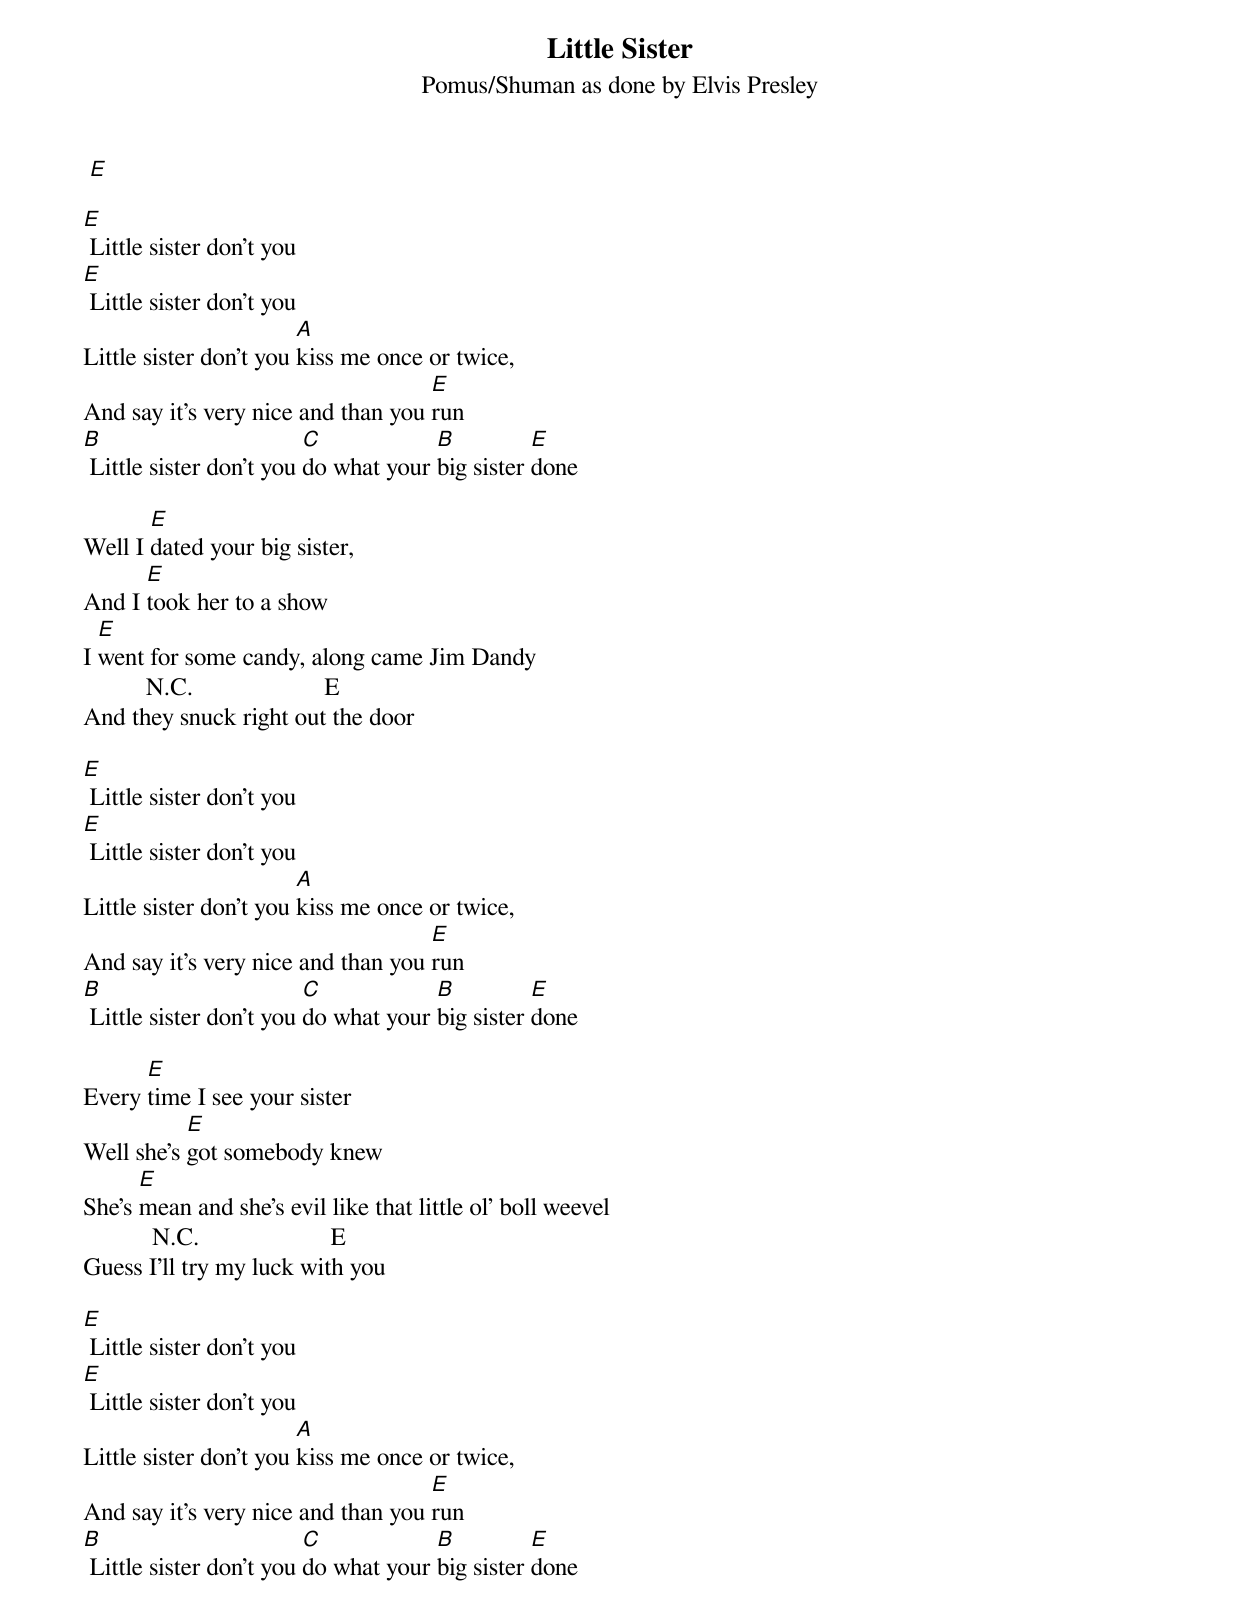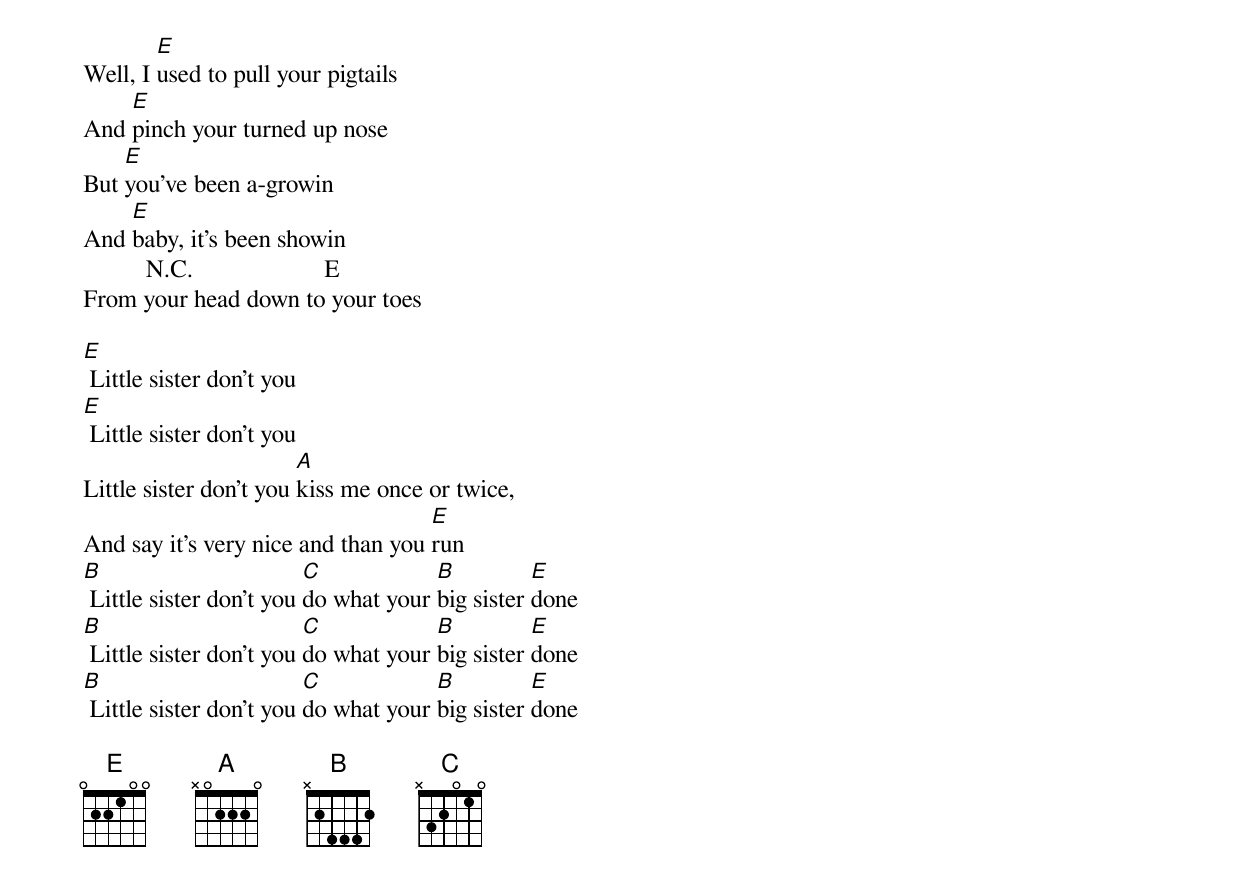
{title: Little Sister}
{subtitle: Pomus/Shuman as done by Elvis Presley}

 [E]

[E] Little sister don't you
[E] Little sister don't you
Little sister don't you [A]kiss me once or twice,
And say it's very nice and than you [E]run
[B] Little sister don't you [C]do what your [B]big sister [E]done

Well I [E]dated your big sister,
And I [E]took her to a show
I [E]went for some candy, along came Jim Dandy
          N.C.                     E
And they snuck right out the door

[E] Little sister don't you
[E] Little sister don't you
Little sister don't you [A]kiss me once or twice,
And say it's very nice and than you [E]run
[B] Little sister don't you [C]do what your [B]big sister [E]done

Every [E]time I see your sister
Well she's [E]got somebody knew
She's [E]mean and she's evil like that little ol' boll weevel
           N.C.                     E
Guess I'll try my luck with you

[E] Little sister don't you
[E] Little sister don't you
Little sister don't you [A]kiss me once or twice,
And say it's very nice and than you [E]run
[B] Little sister don't you [C]do what your [B]big sister [E]done

Well, I [E]used to pull your pigtails
And [E]pinch your turned up nose
But [E]you've been a-growin
And [E]baby, it's been showin
          N.C.                     E
From your head down to your toes

[E] Little sister don't you
[E] Little sister don't you
Little sister don't you [A]kiss me once or twice,
And say it's very nice and than you [E]run
[B] Little sister don't you [C]do what your [B]big sister [E]done
[B] Little sister don't you [C]do what your [B]big sister [E]done
[B] Little sister don't you [C]do what your [B]big sister [E]done

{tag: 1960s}
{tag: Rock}
